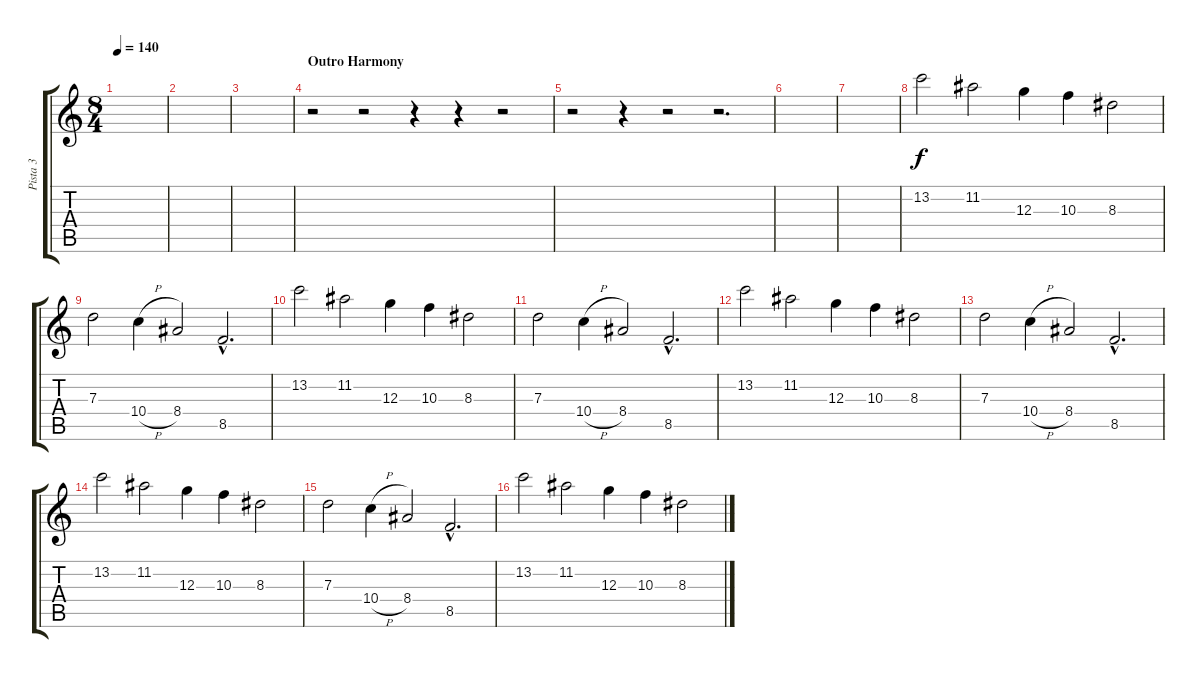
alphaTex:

\track ("Pista 3" "Pista 3") {instrument electricguitarjazz}
\staff {score tabs}
\tuning (E4 B3 G3 D3 A2 E2) {hide}
\ts (8 4)
\tempo 140
\clef g2
\ks c
|
|
|
\section ("" "Outro Harmony")
r.2 r.2 r.4 r.4 r.2 |
r.2 r.4 r.2 r.2{d} |
|
|
13.2.2 11.2.2 12.3.4 10.3.4 8.3.2 |
7.3.2 10.4{h}.4 8.4.2 8.5{hac}.2{d} |
13.2.2 11.2.2 12.3.4 10.3.4 8.3.2 |
7.3.2 10.4{h}.4 8.4.2 8.5{hac}.2{d} |
13.2.2 11.2.2 12.3.4 10.3.4 8.3.2 |
7.3.2 10.4{h}.4 8.4.2 8.5{hac}.2{d} |
13.2.2 11.2.2 12.3.4 10.3.4 8.3.2 |
7.3.2 10.4{h}.4 8.4.2 8.5{hac}.2{d} |
13.2.2{volume 10} 11.2.2 12.3.4 10.3.4 8.3.2
